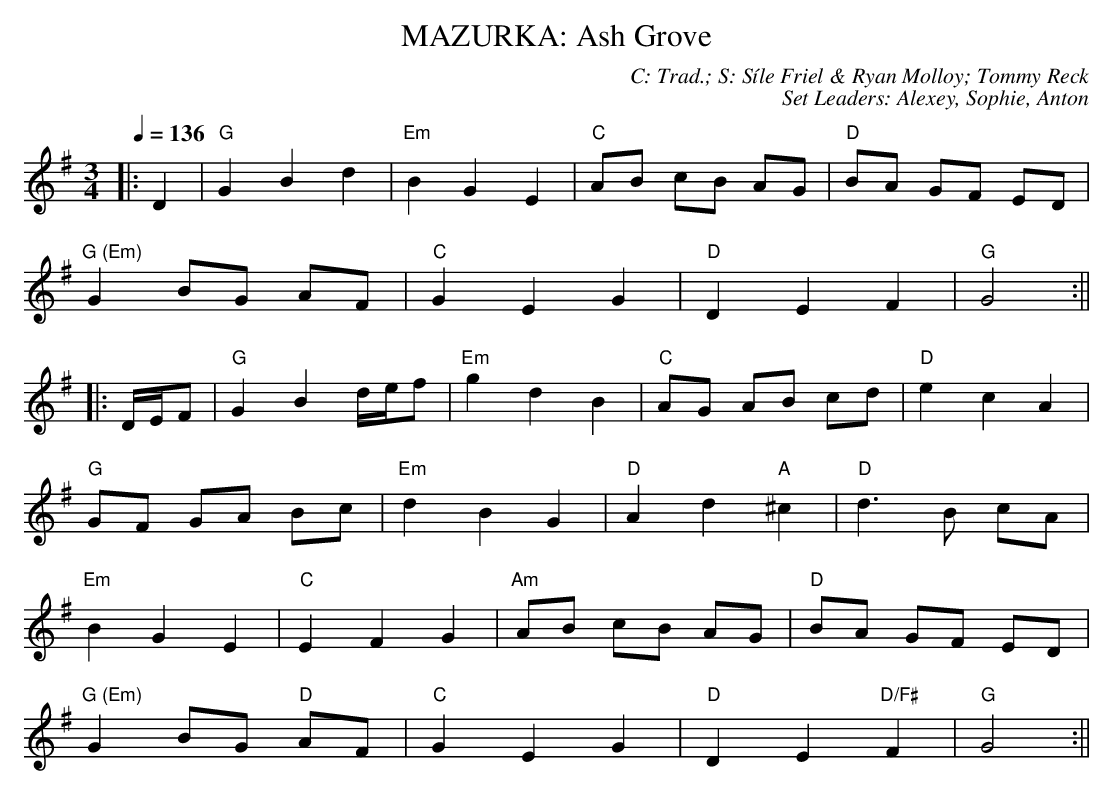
X:1
T: MAZURKA: Ash Grove
C: C: Trad.; S: Síle Friel & Ryan Molloy; Tommy Reck
C: Set Leaders: Alexey, Sophie, Anton
M: 3/4
L: 1/8
Q: 1/4=136
K: Gmaj
|:D2|"G"G2 B2 d2|"Em"B2 G2 E2|"C"AB cB AG|"D"BA GF ED|
"G (Em)"G2 BG AF|"C"G2 E2 G2|"D"D2 E2 F2|"G"G4:||
|:D/E/F|"G"G2 B2 d/e/f|"Em"g2 d2 B2|"C"AG AB cd|"D"e2 c2 A2|
"G"GF GA Bc|"Em"d2 B2 G2|"D"A2 d2 "A"^c2|"D"d3 B cA|
"Em"B2 G2 E2|"C"E2 F2 G2|"Am"AB cB AG|"D"BA GF ED|
"G (Em)"G2 BG "D"AF|"C"G2 E2 G2|"D"D2 E2 "D/F#"F2|"G"G4:||
